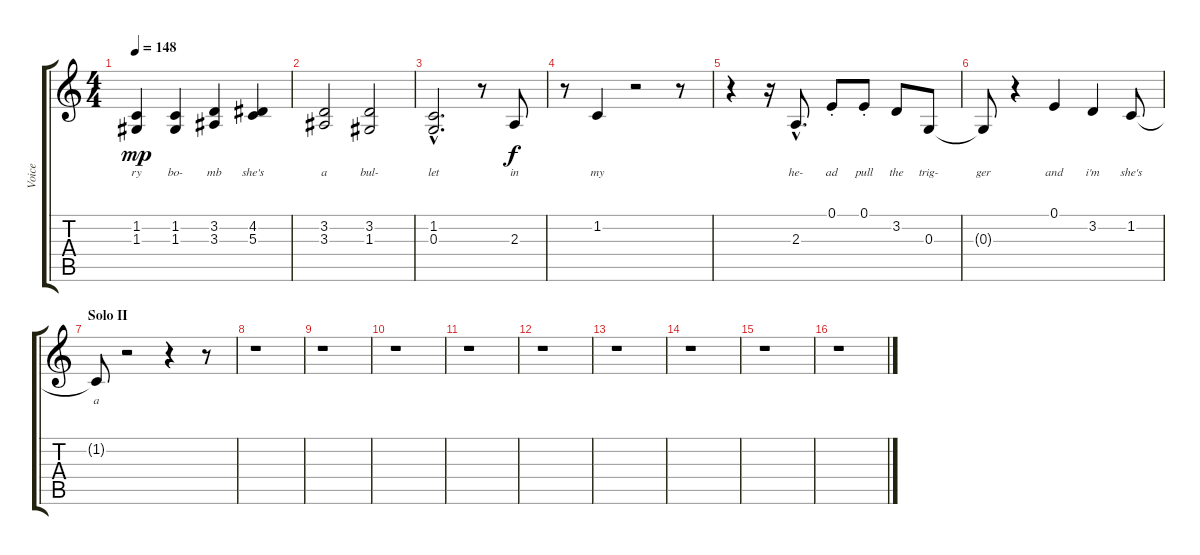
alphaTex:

\track ("Voice" "Voice") {instrument sopranosax}
\staff {score tabs}
\tuning (E4 B3 G3 D3 A2 E2) {hide}
\ts (4 4)
\tempo 148
\clef g2
\ks c
(1.2 1.3).4{lyrics (0 "ry") lyrics (1 "") lyrics (2 "") lyrics (3 "") lyrics (4 "") dy mp} (1.2 1.3).4{lyrics (0 "bo-") lyrics (1 "") lyrics (2 "") lyrics (3 "") lyrics (4 "")} (3.2 3.3).4{lyrics (0 "mb") lyrics (1 "") lyrics (2 "") lyrics (3 "") lyrics (4 "")} (4.2 5.3).4{lyrics (0 "she's") lyrics (1 "") lyrics (2 "") lyrics (3 "") lyrics (4 "")} |
(3.2 3.3).2{lyrics (0 "a") lyrics (1 "") lyrics (2 "") lyrics (3 "") lyrics (4 "")} (3.2 1.3).2{lyrics (0 "bul-") lyrics (1 "") lyrics (2 "") lyrics (3 "") lyrics (4 "")} |
(1.2{hac} 0.3{hac}).2{d lyrics (0 "let") lyrics (1 "") lyrics (2 "") lyrics (3 "") lyrics (4 "")} r.8 2.3.8{lyrics (0 "in") lyrics (1 "") lyrics (2 "") lyrics (3 "") lyrics (4 "") dy f} |
r.8 1.2.4{lyrics (0 "my") lyrics (1 "") lyrics (2 "") lyrics (3 "") lyrics (4 "")} r.2 r.8 |
r.4 r.16 2.3{hac}.8{d lyrics (0 "he-") lyrics (1 "") lyrics (2 "") lyrics (3 "") lyrics (4 "")} 0.1{st}.8{lyrics (0 "ad") lyrics (1 "") lyrics (2 "") lyrics (3 "") lyrics (4 "")} 0.1{st}.8{lyrics (0 "pull") lyrics (1 "") lyrics (2 "") lyrics (3 "") lyrics (4 "")} 3.2.8{lyrics (0 "the") lyrics (1 "") lyrics (2 "") lyrics (3 "") lyrics (4 "")} 0.3.8{lyrics (0 "trig-") lyrics (1 "") lyrics (2 "") lyrics (3 "") lyrics (4 "")} |
0.3{t}.8{lyrics (0 "ger") lyrics (1 "") lyrics (2 "") lyrics (3 "") lyrics (4 "")} r.4 0.1.4{lyrics (0 "and") lyrics (1 "") lyrics (2 "") lyrics (3 "") lyrics (4 "")} 3.2.4{lyrics (0 "i'm") lyrics (1 "") lyrics (2 "") lyrics (3 "") lyrics (4 "")} 1.2.8{lyrics (0 "she's") lyrics (1 "") lyrics (2 "") lyrics (3 "") lyrics (4 "")} |
\section ("" "Solo II")
1.2{t}.8{lyrics (0 "a") lyrics (1 "") lyrics (2 "") lyrics (3 "") lyrics (4 "")} r.2 r.4 r.8 |
r.1 |
r.1 |
r.1 |
r.1 |
r.1 |
r.1 |
r.1 |
r.1 |
r.1
